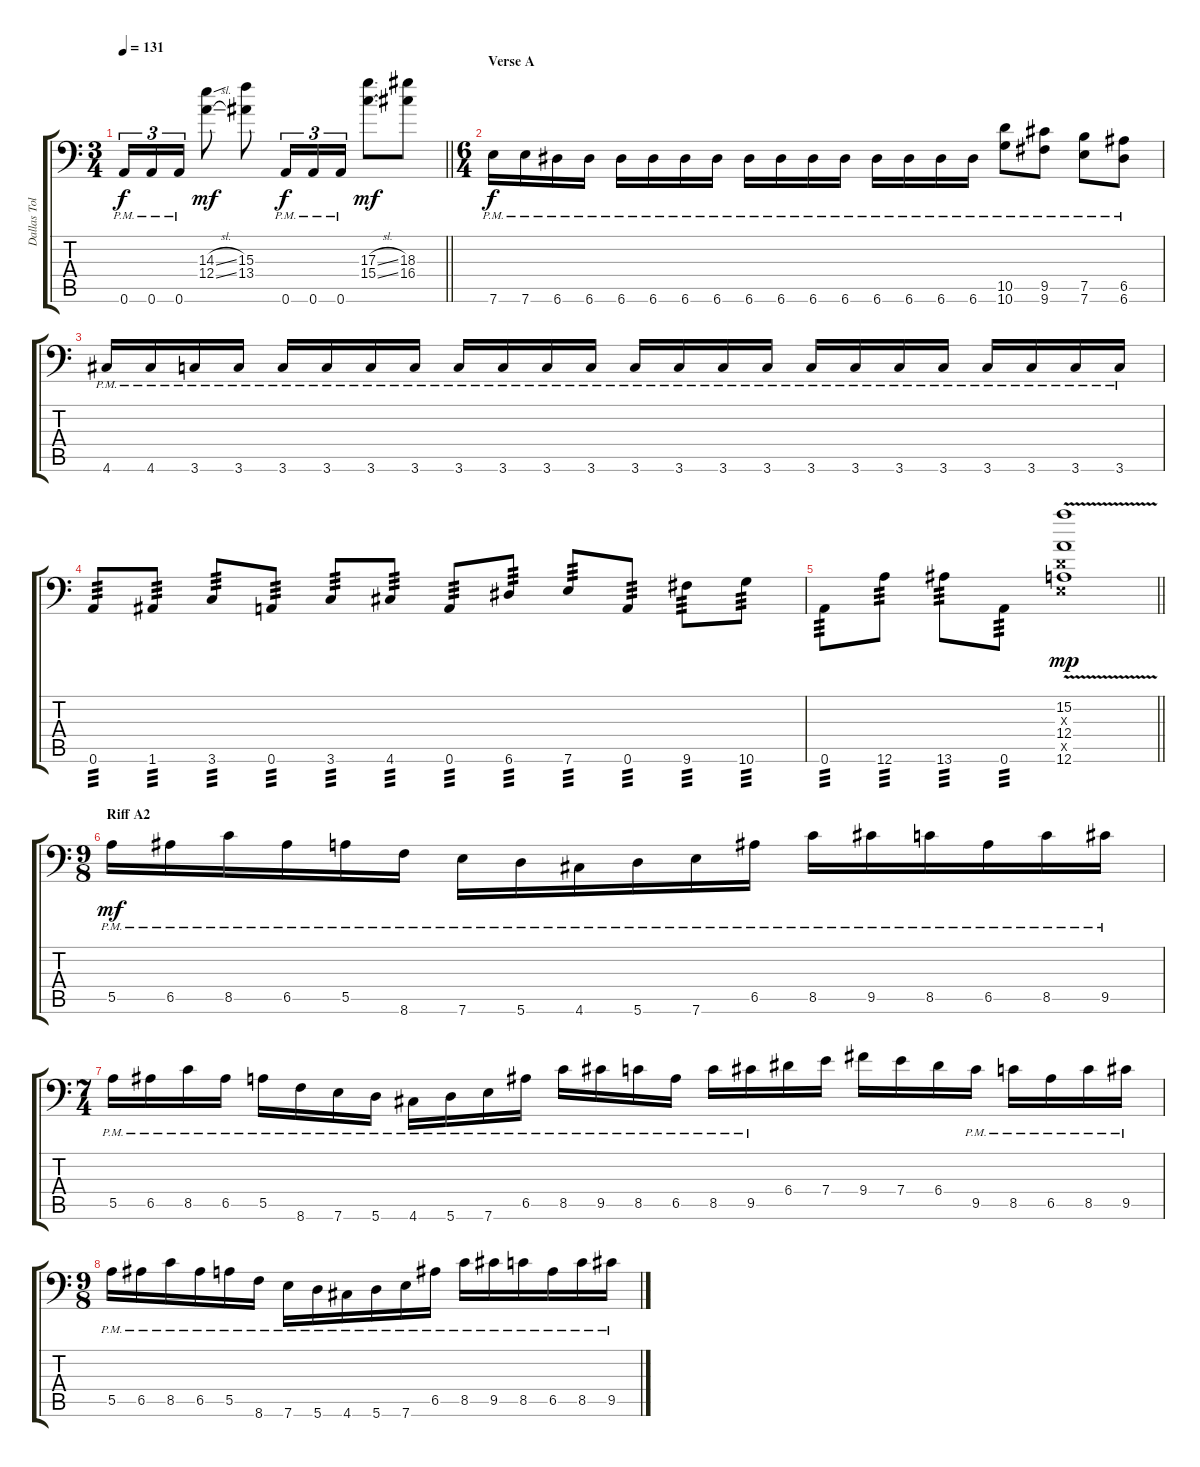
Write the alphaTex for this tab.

\track ("Dallas Toler-Wade" "Dallas Tol") {instrument distortionguitar}
\staff {score tabs}
\tuning (B3 Gb3 D3 A2 E2 A1) {hide}
\ts (3 4)
\tempo 131
\clef f4
\barLineRight lightlight
\ks c
0.6{pm}.16{tu (3 2) dy f} 0.6{pm}.16{tu (3 2)} 0.6{pm}.16{tu (3 2)} (14.3{sl} 12.4{sl}).8{dy mf} (15.3 13.4).8 0.6{pm}.16{tu (3 2) dy f} 0.6{pm}.16{tu (3 2)} 0.6{pm}.16{tu (3 2)} (17.3{sl} 15.4{sl}).8{dy mf} (18.3 16.4).8 |
\ts (6 4)
\section ("" "Verse A")
7.6{pm}.16{dy f} 7.6{pm}.16 6.6{pm}.16 6.6{pm}.16 6.6{pm}.16 6.6{pm}.16 6.6{pm}.16 6.6{pm}.16 6.6{pm}.16 6.6{pm}.16 6.6{pm}.16 6.6{pm}.16 6.6{pm}.16 6.6{pm}.16 6.6{pm}.16 6.6{pm}.16 (10.5{pm} 10.6{pm}).8 (9.5{pm} 9.6{pm}).8 (7.5{pm} 7.6{pm}).8 (6.5{pm} 6.6{pm}).8 |
4.6{pm}.16 4.6{pm}.16 3.6{pm}.16 3.6{pm}.16 3.6{pm}.16 3.6{pm}.16 3.6{pm}.16 3.6{pm}.16 3.6{pm}.16 3.6{pm}.16 3.6{pm}.16 3.6{pm}.16 3.6{pm}.16 3.6{pm}.16 3.6{pm}.16 3.6{pm}.16 3.6{pm}.16 3.6{pm}.16 3.6{pm}.16 3.6{pm}.16 3.6{pm}.16 3.6{pm}.16 3.6{pm}.16 3.6{pm}.16 |
0.6.8{tp 3} 1.6.8{tp 3} 3.6.8{tp 3} 0.6.8{tp 3} 3.6.8{tp 3} 4.6.8{tp 3} 0.6.8{tp 3} 6.6.8{tp 3} 7.6.8{tp 3} 0.6.8{tp 3} 9.6.8{tp 3} 10.6.8{tp 3} |
\barLineRight lightlight
0.6.8{tp 3} 12.6.8{tp 3} 13.6.8{tp 3} 0.6.8{tp 3} (15.2 0.3{x} 12.4 0.5{x} 12.6{v}).1{dy mp} |
\ts (9 8)
\section ("" "Riff A2")
5.5{pm}.16{dy mf} 6.5{pm}.16 8.5{pm}.16 6.5{pm}.16 5.5{pm}.16 8.6{pm}.16 7.6{pm}.16 5.6{pm}.16 4.6{pm}.16 5.6{pm}.16 7.6{pm}.16 6.5{pm}.16 8.5{pm}.16 9.5{pm}.16 8.5{pm}.16 6.5{pm}.16 8.5{pm}.16 9.5{pm}.16 |
\ts (7 4)
5.5{pm}.16 6.5{pm}.16 8.5{pm}.16 6.5{pm}.16 5.5{pm}.16 8.6{pm}.16 7.6{pm}.16 5.6{pm}.16 4.6{pm}.16 5.6{pm}.16 7.6{pm}.16 6.5{pm}.16 8.5{pm}.16 9.5{pm}.16 8.5{pm}.16 6.5{pm}.16 8.5{pm}.16 9.5{pm}.16 6.4.16 7.4.16 9.4.16 7.4.16 6.4.16 9.5{pm}.16 8.5{pm}.16 6.5{pm}.16 8.5{pm}.16 9.5{pm}.16 |
\ts (9 8)
5.5{pm}.16 6.5{pm}.16 8.5{pm}.16 6.5{pm}.16 5.5{pm}.16 8.6{pm}.16 7.6{pm}.16 5.6{pm}.16 4.6{pm}.16 5.6{pm}.16 7.6{pm}.16 6.5{pm}.16 8.5{pm}.16 9.5{pm}.16 8.5{pm}.16 6.5{pm}.16 8.5{pm}.16 9.5{pm}.16
